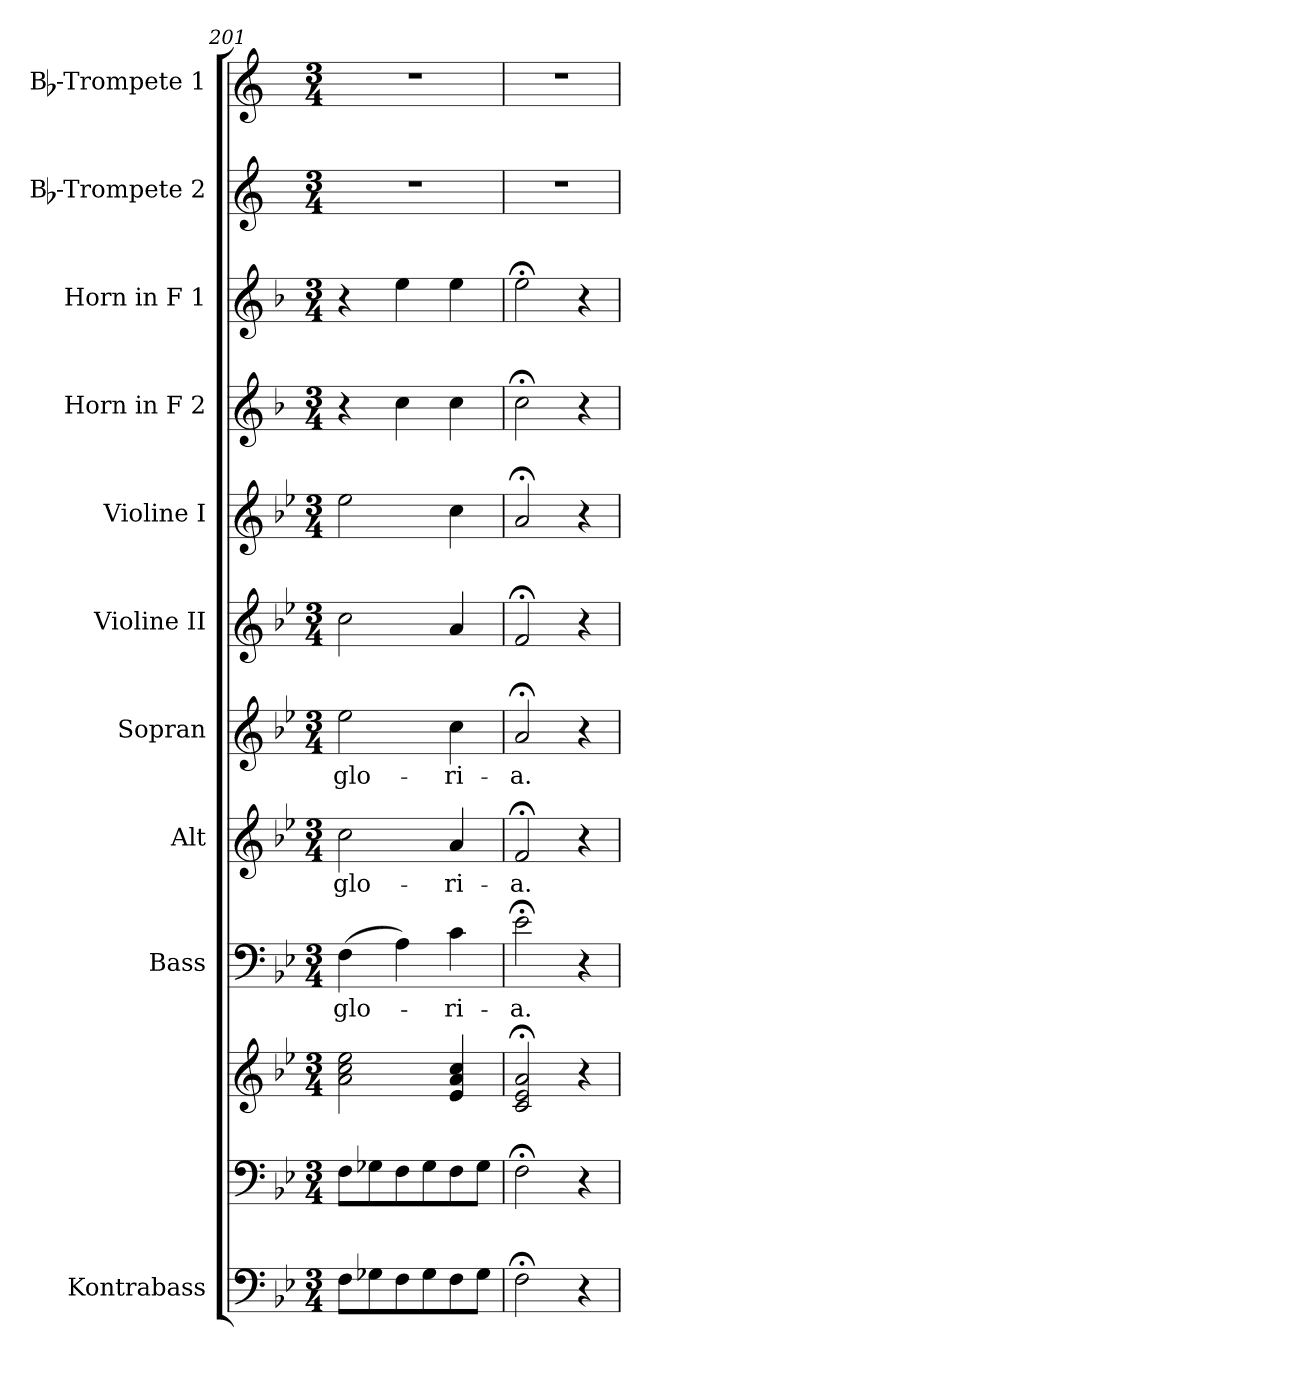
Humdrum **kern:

**kern	**kern	**kern	**kern	**text	**kern	**text	**kern	**text	**kern	**kern	**kern	**kern	**kern	**kern
*part11	*part10	*part10	*part9	*part9	*part8	*part8	*part7	*part7	*part6	*part5	*part4	*part3	*part2	*part1
*staff12	*staff11	*staff10	*staff9	*staff9	*staff8	*staff8	*staff7	*staff7	*staff6	*staff5	*staff4	*staff3	*staff2	*staff1
*I"Kontrabass	*	*	*I"Bass	*	*I"Alt	*	*I"Sopran	*	*I"Violine II	*I"Violine I	*I"Horn in F 2	*I"Horn in F 1	*I"Bb-Trompete 2	*I"Bb-Trompete 1
*I'Kb.	*	*	*I'B.	*	*I'A.	*	*I'S.	*	*I'Vl. II	*I'Vl. I	*	*	*I'Bb Trp. 2	*I'Bb Trp. 1
*clefF4	*clefF4	*clefG2	*clefF4	*	*clefG2	*	*clefG2	*	*clefG2	*clefG2	*clefG2	*clefG2	*clefG2	*clefG2
*ITrd7c12	*	*	*	*	*	*	*	*	*	*	*ITrd4c7	*ITrd4c7	*ITrd1c2	*ITrd1c2
*k[b-e-]	*k[b-e-]	*k[b-e-]	*k[b-e-]	*	*k[b-e-]	*	*k[b-e-]	*	*k[b-e-]	*k[b-e-]	*k[b-e-]	*k[b-e-]	*k[b-e-]	*k[b-e-]
*B-:	*B-:	*B-:	*B-:	*	*B-:	*	*B-:	*	*B-:	*B-:	*B-:	*B-:	*B-:	*B-:
*M3/4	*M3/4	*M3/4	*M3/4	*	*M3/4	*	*M3/4	*	*M3/4	*M3/4	*M3/4	*M3/4	*M3/4	*M3/4
=201	=201	=201	=201	=201	=201	=201	=201	=201	=201	=201	=201	=201	=201	=201
!	!	!	!	!LO:LY:b	!	!LO:LY:b	!	!LO:LY:b	!	!	!	!	!	!
8FF\L	8F\L	2a\ 2cc\ 2ee-\	(>4F\	glo-	2cc\	glo-	2ee-\	glo-	2cc\	2ee-\	4r	4r	2.r	2.r
8GG-X\	8G-X\	.	.	.	.	.	.	.	.	.	.	.	.	.
8FF\	8F\	.	4A\)	.	.	.	.	.	.	.	4f\	4a\	.	.
8GG-\	8G-\	.	.	.	.	.	.	.	.	.	.	.	.	.
!	!	!	!	!LO:LY:b	!	!LO:LY:b	!	!LO:LY:b	!	!	!	!	!	!
8FF\	8F\	4e-/ 4a/ 4cc/	4c\	-ri-	4a/	-ri-	4cc\	-ri-	4a/	4cc\	4f\	4a\	.	.
8GG-\J	8G-\J	.	.	.	.	.	.	.	.	.	.	.	.	.
!!LO:PB:g=z
=202	=202	=202	=202	=202	=202	=202	=202	=202	=202	=202	=202	=202	=202	=202
!	!	!	!	!LO:LY:b	!	!LO:LY:b	!	!LO:LY:b	!	!	!	!	!	!
2FF;<\	2F;<\	2c/;< 2e-/;< 2a/;<	2e-;<\	-a.	2f;</	-a.	2a;</	-a.	2f;</	2a;</	2f;<\	2a;<\	2.r	2.r
4r	4r	4r	4r	.	4r	.	4r	.	4r	4r	4r	4r	.	.
=	=	=	=	=	=	=	=	=	=	=	=	=	=	=
*-	*-	*-	*-	*-	*-	*-	*-	*-	*-	*-	*-	*-	*-	*-
